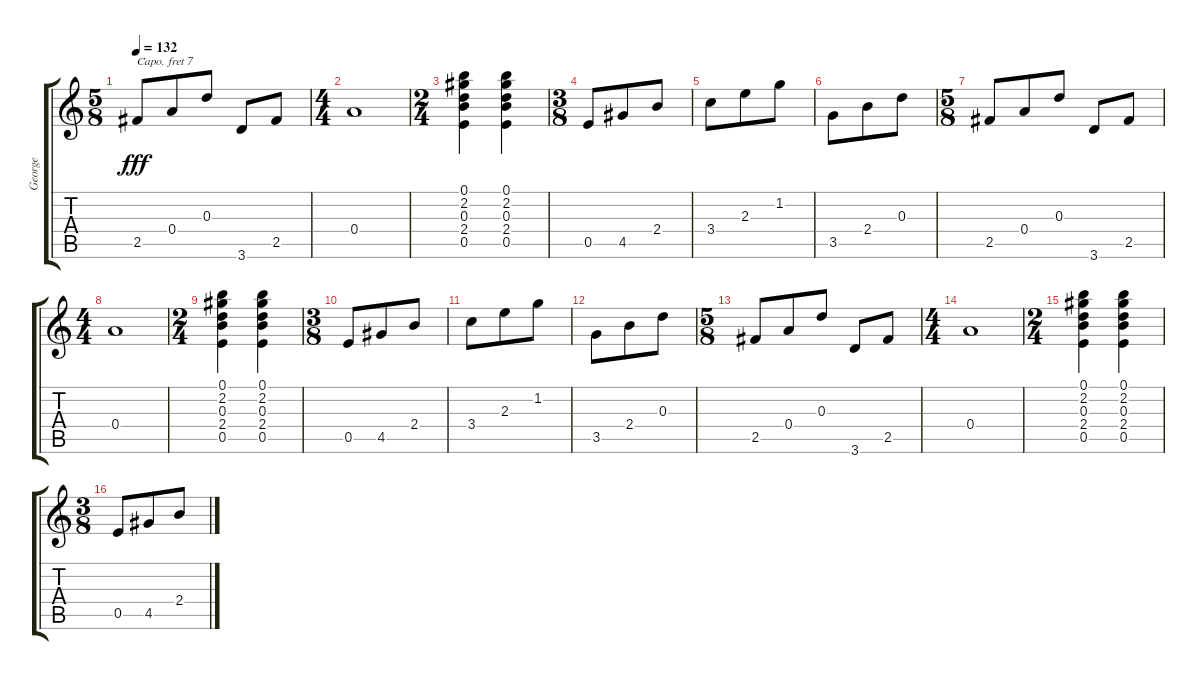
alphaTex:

\track ("George" "George") {instrument acousticguitarsteel}
\staff {score tabs}
\capo 7
\tuning (E4 B3 G3 D3 A2 E2) {hide}
\ts (5 8)
\tempo 132
\clef g2
\ks c
2.5.8{dy fff} 0.4.8 0.3.8 3.6.8 2.5.8 |
\ts (4 4)
0.4.1 |
\ts (2 4)
(0.1 2.2 0.3 2.4 0.5).4{volume 13} (0.1 2.2 0.3 2.4 0.5).4 |
\ts (3 8)
0.5.8{volume 15} 4.5.8 2.4.8 |
3.4.8 2.3.8 1.2.8 |
3.5.8 2.4.8 0.3.8 |
\ts (5 8)
2.5.8 0.4.8 0.3.8 3.6.8 2.5.8 |
\ts (4 4)
0.4.1 |
\ts (2 4)
(0.1 2.2 0.3 2.4 0.5).4{volume 13} (0.1 2.2 0.3 2.4 0.5).4 |
\ts (3 8)
0.5.8{volume 15} 4.5.8 2.4.8 |
3.4.8 2.3.8 1.2.8 |
3.5.8 2.4.8 0.3.8 |
\ts (5 8)
2.5.8 0.4.8 0.3.8 3.6.8 2.5.8 |
\ts (4 4)
0.4.1 |
\ts (2 4)
(0.1 2.2 0.3 2.4 0.5).4{volume 13} (0.1 2.2 0.3 2.4 0.5).4 |
\ts (3 8)
0.5.8{volume 15} 4.5.8 2.4.8
